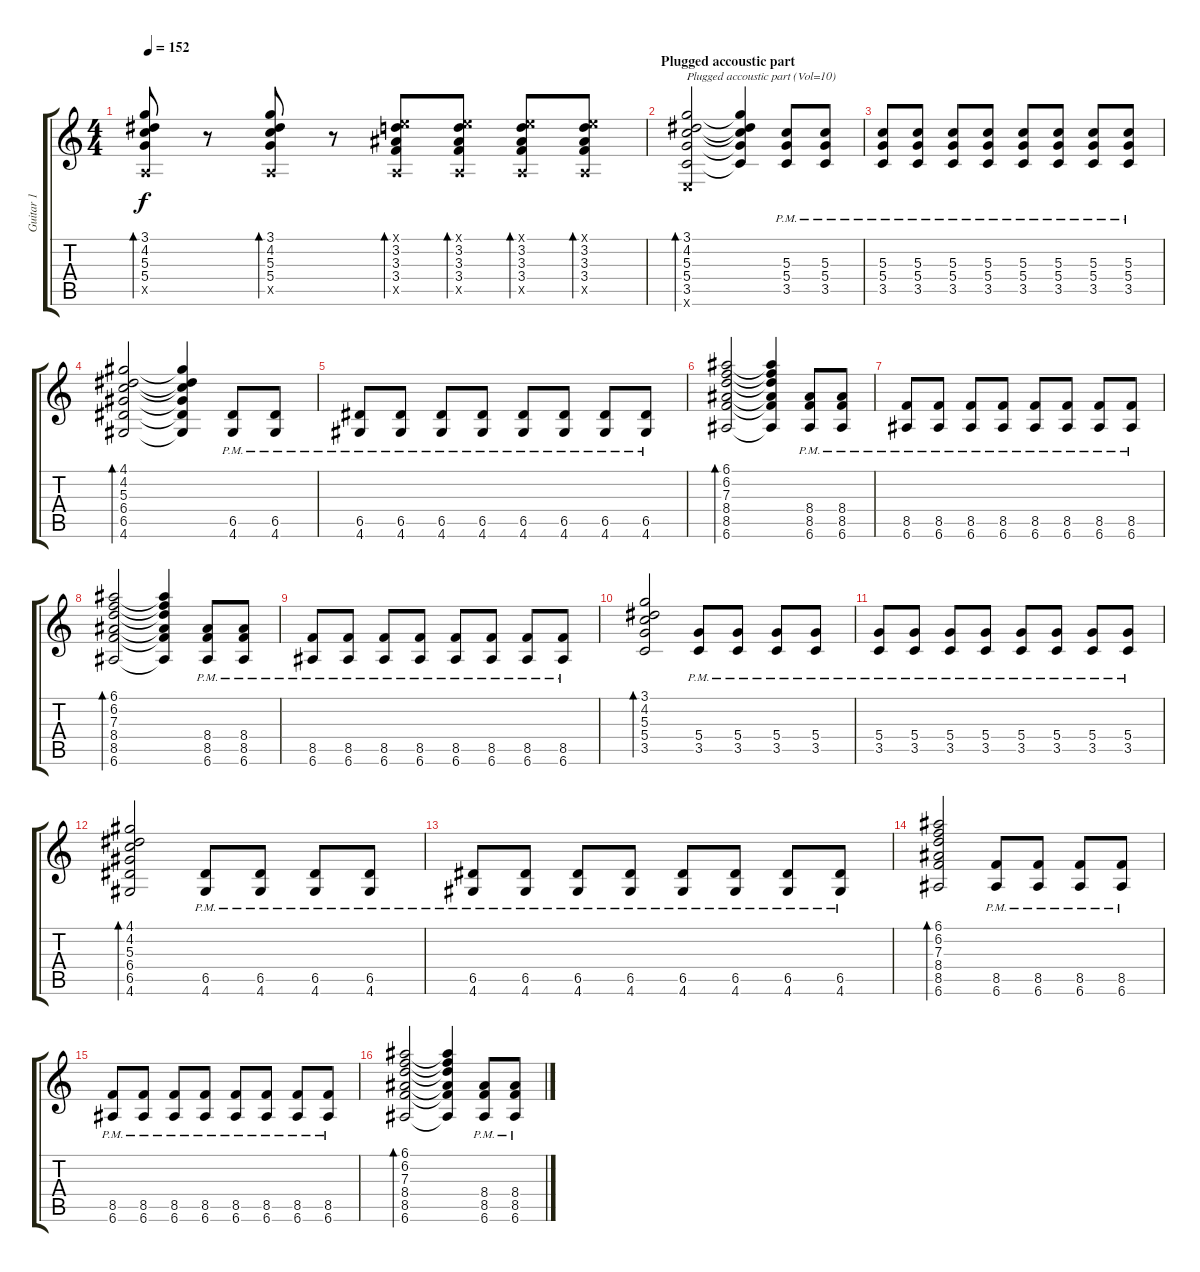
\track ("Guitar 1" "Guitar 1") {instrument acousticguitarsteel}
\staff {score tabs}
\tuning (E4 B3 G3 D3 A2 E2) {hide}
\ts (4 4)
\tempo 152
\clef g2
\ks c
(3.1 4.2 5.3 5.4 0.5{x}).8{bd 30 dy f} r.8 (3.1 4.2 5.3 5.4 0.5{x}).8{bd 30} r.8 (0.1{x} 3.2 3.3 3.4 0.5{x}).8{bd 30} (0.1{x} 3.2 3.3 3.4 0.5{x}).8{bd 30} (0.1{x} 3.2 3.3 3.4 0.5{x}).8{bd 30} (0.1{x} 3.2 3.3 3.4 0.5{x}).8{bd 30} |
\section ("" "Plugged accoustic part")
(3.1 4.2 5.3 5.4 3.5 0.6{x}).2{bd 120 txt "Plugged accoustic part (Vol=10)" volume 10} (3.1{t} 4.2{t} 5.3{t} 5.4{t} 3.5{t}).4 (5.3{pm} 5.4{pm} 3.5{pm}).8 (5.3{pm} 5.4{pm} 3.5{pm}).8 |
(5.3{pm} 5.4{pm} 3.5{pm}).8 (5.3{pm} 5.4{pm} 3.5{pm}).8 (5.3{pm} 5.4{pm} 3.5{pm}).8 (5.3{pm} 5.4{pm} 3.5{pm}).8 (5.3{pm} 5.4{pm} 3.5{pm}).8 (5.3{pm} 5.4{pm} 3.5{pm}).8 (5.3{pm} 5.4{pm} 3.5{pm}).8 (5.3{pm} 5.4{pm} 3.5{pm}).8 |
(4.1 4.2 5.3 6.4 6.5 4.6).2{bd 60} (4.1{t} 4.2{t} 5.3{t} 6.4{t} 6.5{t} 4.6{t}).4 (6.5{pm} 4.6{pm}).8 (6.5{pm} 4.6{pm}).8 |
(6.5{pm} 4.6{pm}).8 (6.5{pm} 4.6{pm}).8 (6.5{pm} 4.6{pm}).8 (6.5{pm} 4.6{pm}).8 (6.5{pm} 4.6{pm}).8 (6.5{pm} 4.6{pm}).8 (6.5{pm} 4.6{pm}).8 (6.5{pm} 4.6{pm}).8 |
(6.1 6.2 7.3 8.4 8.5 6.6).2{bd 60} (6.1{t} 6.2{t} 7.3{t} 8.4{t} 8.5{t} 6.6{t}).4 (8.4{pm} 8.5{pm} 6.6{pm}).8 (8.4{pm} 8.5{pm} 6.6{pm}).8 |
(8.5{pm} 6.6{pm}).8 (8.5{pm} 6.6{pm}).8 (8.5{pm} 6.6{pm}).8 (8.5{pm} 6.6{pm}).8 (8.5{pm} 6.6{pm}).8 (8.5{pm} 6.6{pm}).8 (8.5{pm} 6.6{pm}).8 (8.5{pm} 6.6{pm}).8 |
(6.1 6.2 7.3 8.4 8.5 6.6).2{bd 60} (6.1{t} 6.2{t} 7.3{t} 8.4{t} 8.5{t} 6.6{t}).4 (8.4{pm} 8.5{pm} 6.6{pm}).8 (8.4{pm} 8.5{pm} 6.6{pm}).8 |
(8.5{pm} 6.6{pm}).8 (8.5{pm} 6.6{pm}).8 (8.5{pm} 6.6{pm}).8 (8.5{pm} 6.6{pm}).8 (8.5{pm} 6.6{pm}).8 (8.5{pm} 6.6{pm}).8 (8.5{pm} 6.6{pm}).8 (8.5{pm} 6.6{pm}).8 |
(3.1 4.2 5.3 5.4 3.5).2{bd 120} (5.4{pm} 3.5{pm}).8 (5.4{pm} 3.5{pm}).8 (5.4{pm} 3.5{pm}).8 (5.4{pm} 3.5{pm}).8 |
(5.4{pm} 3.5{pm}).8 (5.4{pm} 3.5{pm}).8 (5.4{pm} 3.5{pm}).8 (5.4{pm} 3.5{pm}).8 (5.4{pm} 3.5{pm}).8 (5.4{pm} 3.5{pm}).8 (5.4{pm} 3.5{pm}).8 (5.4{pm} 3.5{pm}).8 |
(4.1 4.2 5.3 6.4 6.5 4.6).2{bd 120} (6.5{pm} 4.6{pm}).8 (6.5{pm} 4.6{pm}).8 (6.5{pm} 4.6{pm}).8 (6.5{pm} 4.6{pm}).8 |
(6.5{pm} 4.6{pm}).8 (6.5{pm} 4.6{pm}).8 (6.5{pm} 4.6{pm}).8 (6.5{pm} 4.6{pm}).8 (6.5{pm} 4.6{pm}).8 (6.5{pm} 4.6{pm}).8 (6.5{pm} 4.6{pm}).8 (6.5{pm} 4.6{pm}).8 |
(6.1 6.2 7.3 8.4 8.5 6.6).2{bd 120} (8.5{pm} 6.6{pm}).8 (8.5{pm} 6.6{pm}).8 (8.5{pm} 6.6{pm}).8 (8.5{pm} 6.6{pm}).8 |
(8.5{pm} 6.6{pm}).8 (8.5{pm} 6.6{pm}).8 (8.5{pm} 6.6{pm}).8 (8.5{pm} 6.6{pm}).8 (8.5{pm} 6.6{pm}).8 (8.5{pm} 6.6{pm}).8 (8.5{pm} 6.6{pm}).8 (8.5{pm} 6.6{pm}).8 |
(6.1 6.2 7.3 8.4 8.5 6.6).2{bd 60} (6.1{t} 6.2{t} 7.3{t} 8.4{t} 8.5{t} 6.6{t}).4 (8.4{pm} 8.5{pm} 6.6{pm}).8 (8.4{pm} 8.5{pm} 6.6{pm}).8
